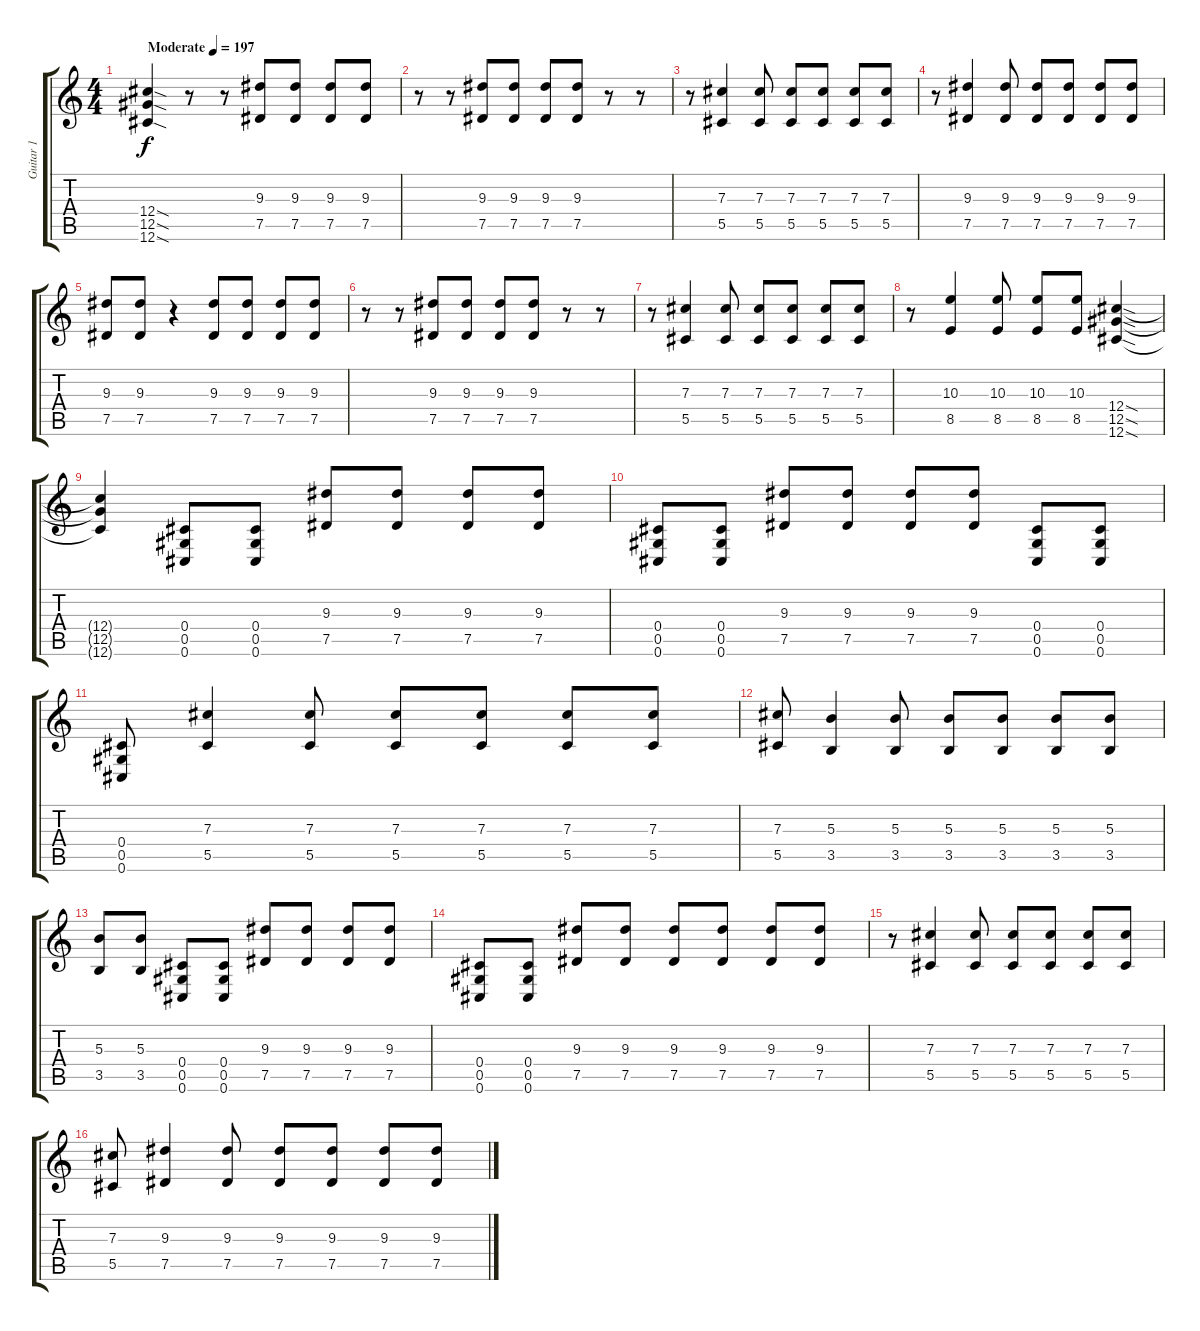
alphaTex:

\track ("Guitar 1" "Guitar 1") {instrument distortionguitar}
\staff {score tabs}
\tuning (Eb4 Bb3 Gb3 Db3 Ab2 Db2) {hide}
\ts (4 4)
\tempo (197 "Moderate")
\clef g2
\ks c
(12.4{sod} 12.5{sod} 12.6{sod}).4{dy f instrument distortionguitar} r.8 r.8 (9.3 7.5).8 (9.3 7.5).8 (9.3 7.5).8 (9.3 7.5).8 |
r.8 r.8 (9.3 7.5).8 (9.3 7.5).8 (9.3 7.5).8 (9.3 7.5).8 r.8 r.8 |
r.8 (7.3 5.5).4 (7.3 5.5).8 (7.3 5.5).8 (7.3 5.5).8 (7.3 5.5).8 (7.3 5.5).8 |
r.8 (9.3 7.5).4 (9.3 7.5).8 (9.3 7.5).8 (9.3 7.5).8 (9.3 7.5).8 (9.3 7.5).8 |
(9.3 7.5).8 (9.3 7.5).8 r.4 (9.3 7.5).8 (9.3 7.5).8 (9.3 7.5).8 (9.3 7.5).8 |
r.8 r.8 (9.3 7.5).8 (9.3 7.5).8 (9.3 7.5).8 (9.3 7.5).8 r.8 r.8 |
r.8 (7.3 5.5).4 (7.3 5.5).8 (7.3 5.5).8 (7.3 5.5).8 (7.3 5.5).8 (7.3 5.5).8 |
r.8 (10.3 8.5).4 (10.3 8.5).8 (10.3 8.5).8 (10.3 8.5).8 (12.4{sod} 12.5{sod} 12.6{sod}).4 |
(12.4{t} 12.5{t} 12.6{t}).4 (0.4 0.5 0.6).8 (0.4 0.5 0.6).8 (9.3 7.5).8 (9.3 7.5).8 (9.3 7.5).8 (9.3 7.5).8 |
(0.4 0.5 0.6).8 (0.4 0.5 0.6).8 (9.3 7.5).8 (9.3 7.5).8 (9.3 7.5).8 (9.3 7.5).8 (0.4 0.5 0.6).8 (0.4 0.5 0.6).8 |
(0.4 0.5 0.6).8 (7.3 5.5).4 (7.3 5.5).8 (7.3 5.5).8 (7.3 5.5).8 (7.3 5.5).8 (7.3 5.5).8 |
(7.3 5.5).8 (5.3 3.5).4 (5.3 3.5).8 (5.3 3.5).8 (5.3 3.5).8 (5.3 3.5).8 (5.3 3.5).8 |
(5.3 3.5).8 (5.3 3.5).8 (0.4 0.5 0.6).8 (0.4 0.5 0.6).8 (9.3 7.5).8 (9.3 7.5).8 (9.3 7.5).8 (9.3 7.5).8 |
(0.4 0.5 0.6).8 (0.4 0.5 0.6).8 (9.3 7.5).8 (9.3 7.5).8 (9.3 7.5).8 (9.3 7.5).8 (9.3 7.5).8 (9.3 7.5).8 |
r.8 (7.3 5.5).4 (7.3 5.5).8 (7.3 5.5).8 (7.3 5.5).8 (7.3 5.5).8 (7.3 5.5).8 |
(7.3 5.5).8 (9.3 7.5).4 (9.3 7.5).8 (9.3 7.5).8 (9.3 7.5).8 (9.3 7.5).8 (9.3 7.5).8
